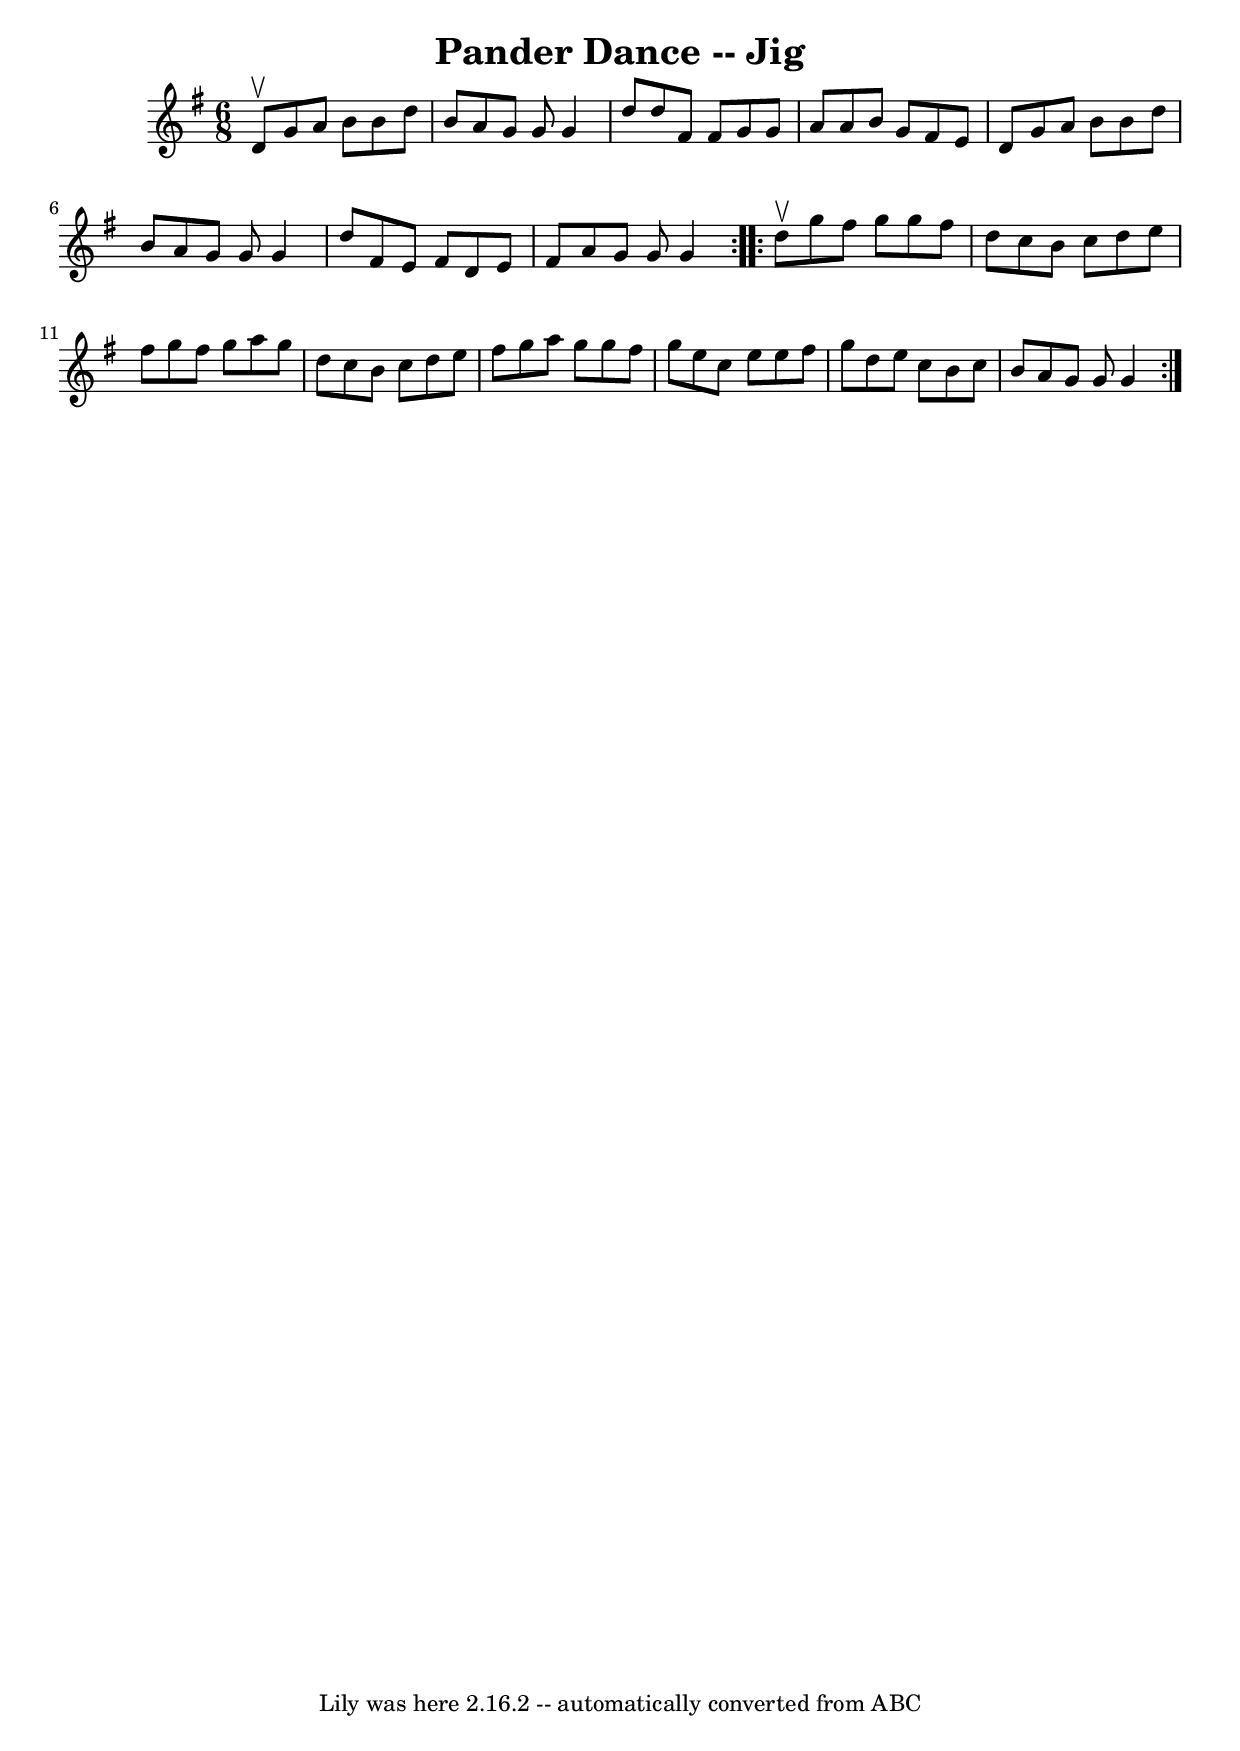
\version "2.16.2"
\include "Mammoth.ily"
\header {
  %% book = "Ryan's Mammoth Collection"
  crossRefNumber = "1"
  footnotes = "\\\\91 476"
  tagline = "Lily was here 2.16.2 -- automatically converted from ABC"
  title = "Pander Dance -- Jig"

}
voicedefault =  {



  \repeat volta 2 {

    \time 6/8 
    \key g \major
 d'8^\upbow |
    g'8 a'8 b'8 b'8    
    d''8 b'8    |
    a'8 g'8 g'8 g'4 d''8    |
    d''8   
    fis'8 fis'8 g'8 g'8 a'8    |
    a'8 b'8 g'8 fis'8   
    e'8 d'8    |
    g'8 a'8 b'8 b'8 d''8 b'8    |
    
    a'8 g'8 g'8 g'4 d''8    |
    fis'8 e'8 fis'8 d'8   
    e'8 fis'8    |
    a'8 g'8 g'8 g'4  
  }     
  \repeat volta 2 {
    
    d''8^\upbow |
    g''8 fis''8 g''8 g''8 fis''8 d''8    
    |
    c''8 b'8 c''8 d''8 e''8 fis''8    |
    g''8    
    fis''8 g''8 a''8 g''8 d''8    |
    c''8 b'8 c''8    
    d''8 e''8 fis''8    |
    g''8 a''8 g''8 g''8 fis''8   
    g''8    |
    e''8 c''8 e''8 e''8 fis''8 g''8    |
    
    d''8 e''8 c''8 b'8 c''8 b'8    |
    a'8 g'8 g'8    
    g'4  
  }   

}

\score{
  <<

    \context Staff="default"
    {
      \voicedefault 
      
    }

  >>
  \layout {
    
  }
  \midi {
  }

}
